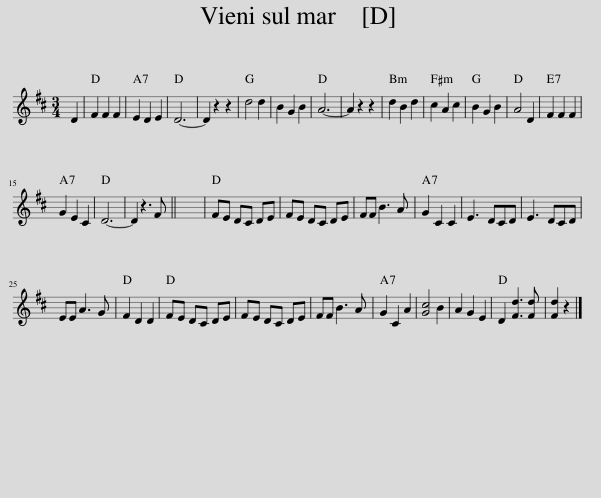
X:1
L:1/8
M:3/4
I:linebreak $
K:D
V:1 treble
V:1
 D2 | F2 F2 F2 | E2 D2 E2 | D6- | D2 z2 z2 | %5
 d4 d2 | B2 G2 B2 | A6- | A2 z2 z2 | d2 B2 d2 | %10
 c2 A2 c2 | B2 G2 B2 | A4 D2 | F2 F2 F2 |$ G2 E2 C2 | %15
 D6- | D2 z3 F || x6 | FE DC DE | FE DC DE | %20
 FF B3 A | G2 C2 C2 | E3 DCD | E3 DCD |$ EE A3 G | %25
 F2 D2 D2 | FE DC DE | FE DC DE | FF B3 A | G2 C2 A2 | %30
 [Gc]4 B2 | A2 G2 E2 | D2 [Fd]3 [Fd] | [Fd]2 z2 |] %34
